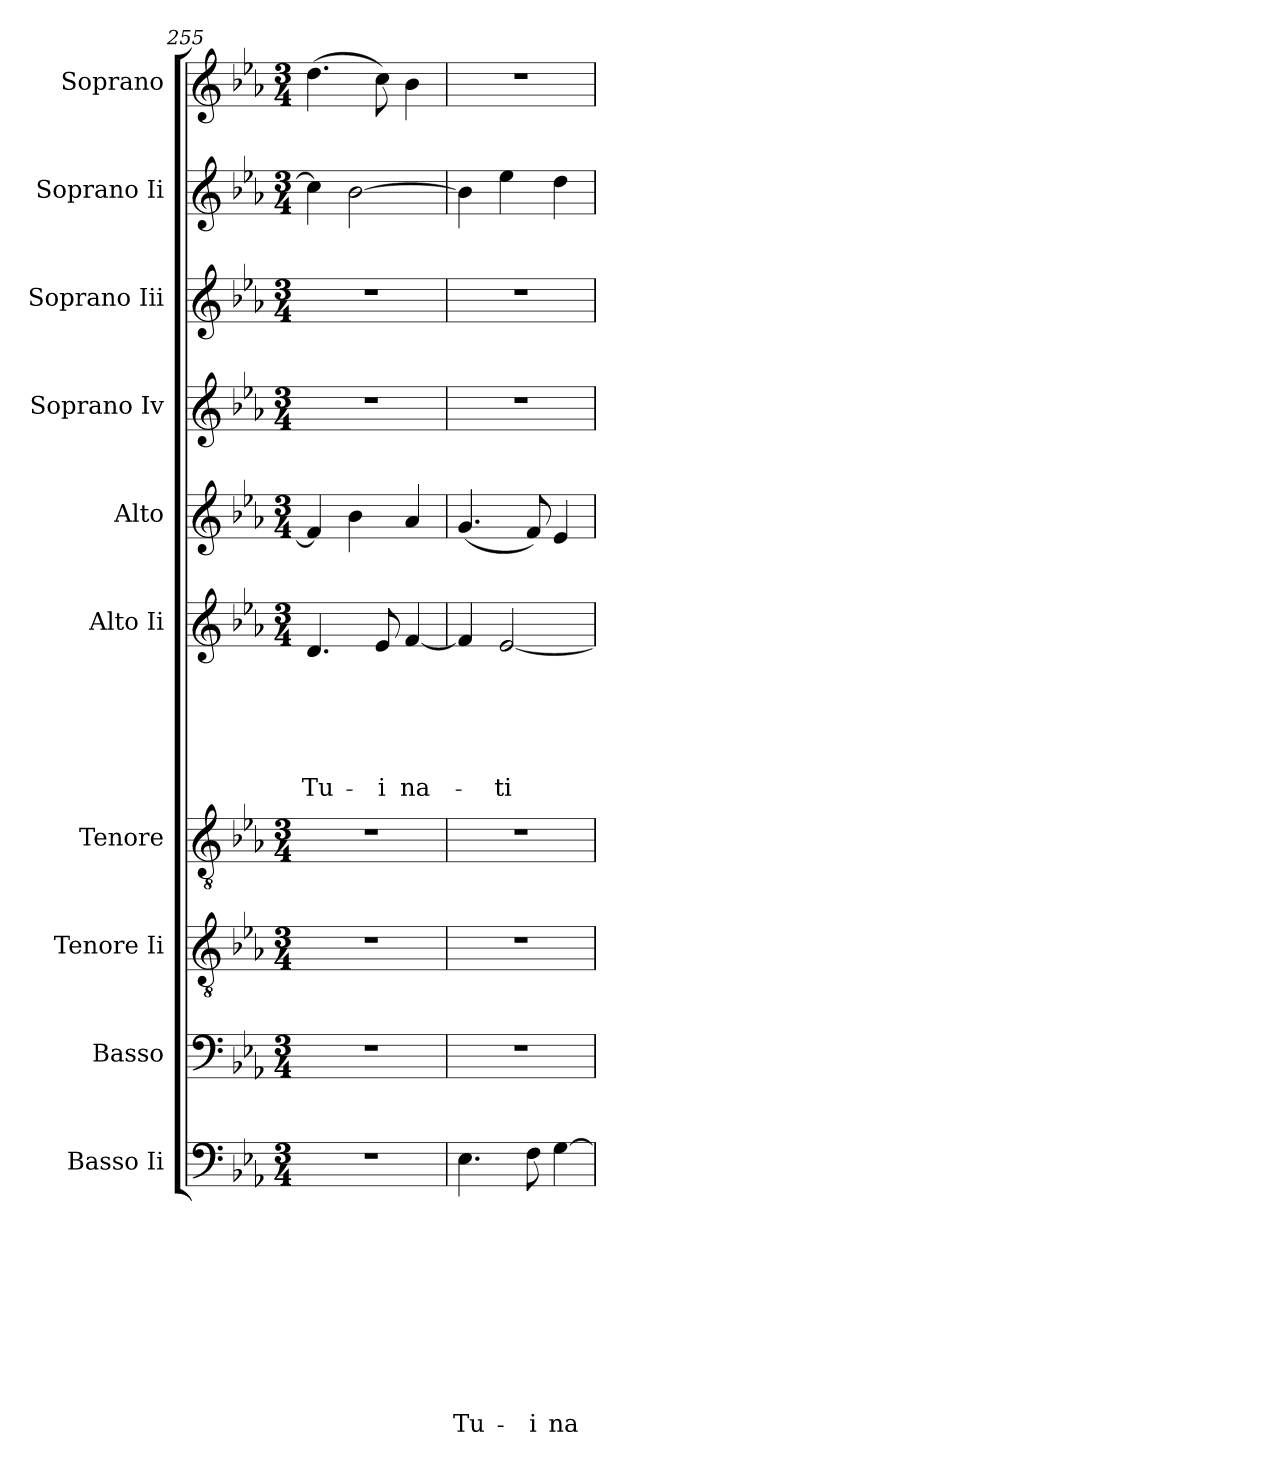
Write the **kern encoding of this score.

**kern	**text	**text	**text	**text	**text	**text	**text	**text	**text	**text	**kern	**kern	**kern	**kern	**text	**text	**text	**text	**text	**text	**kern	**kern	**kern	**kern	**kern
*part10	*part10	*part10	*part10	*part10	*part10	*part10	*part10	*part10	*part10	*part10	*part9	*part8	*part7	*part6	*part6	*part6	*part6	*part6	*part6	*part6	*part5	*part4	*part3	*part2	*part1
*staff10	*staff10	*staff10	*staff10	*staff10	*staff10	*staff10	*staff10	*staff10	*staff10	*staff10	*staff9	*staff8	*staff7	*staff6	*staff6	*staff6	*staff6	*staff6	*staff6	*staff6	*staff5	*staff4	*staff3	*staff2	*staff1
*I"Basso Ii	*	*	*	*	*	*	*	*	*	*	*I"Basso	*I"Tenore Ii	*I"Tenore	*I"Alto Ii	*	*	*	*	*	*	*I"Alto	*I"Soprano Iv	*I"Soprano Iii	*I"Soprano Ii	*I"Soprano
*clefF4	*	*	*	*	*	*	*	*	*	*	*clefF4	*clefGv2	*clefGv2	*clefG2	*	*	*	*	*	*	*clefG2	*clefG2	*clefG2	*clefG2	*clefG2
*k[b-e-a-]	*	*	*	*	*	*	*	*	*	*	*k[b-e-a-]	*k[b-e-a-]	*k[b-e-a-]	*k[b-e-a-]	*	*	*	*	*	*	*k[b-e-a-]	*k[b-e-a-]	*k[b-e-a-]	*k[b-e-a-]	*k[b-e-a-]
*E-:	*	*	*	*	*	*	*	*	*	*	*E-:	*E-:	*E-:	*E-:	*	*	*	*	*	*	*E-:	*E-:	*E-:	*E-:	*E-:
*M3/4	*	*	*	*	*	*	*	*	*	*	*M3/4	*M3/4	*M3/4	*M3/4	*	*	*	*	*	*	*M3/4	*M3/4	*M3/4	*M3/4	*M3/4
=255	=255	=255	=255	=255	=255	=255	=255	=255	=255	=255	=255	=255	=255	=255	=255	=255	=255	=255	=255	=255	=255	=255	=255	=255	=255
!LO:N:vis=1	!	!	!	!	!	!	!	!	!	!	!LO:N:vis=1	!LO:N:vis=1	!LO:N:vis=1	!	!	!	!	!	!	!LO:LY:b	!	!LO:N:vis=1	!LO:N:vis=1	!	!
2.r	.	.	.	.	.	.	.	.	.	.	2.r	2.r	2.r	4.d/	.	.	.	.	.	Tu-	4f/]	2.r	2.r	4cc\]	(>4.dd\
.	.	.	.	.	.	.	.	.	.	.	.	.	.	.	.	.	.	.	.	.	4b-\	.	.	[>2b-\	.
!	!	!	!	!	!	!	!	!	!	!	!	!	!	!	!	!	!	!	!	!LO:LY:b	!	!	!	!	!
.	.	.	.	.	.	.	.	.	.	.	.	.	.	8e-/	.	.	.	.	.	-i	.	.	.	.	8cc\)
!	!	!	!	!	!	!	!	!	!	!	!	!	!	!	!	!	!	!	!	!LO:LY:b	!	!	!	!	!
.	.	.	.	.	.	.	.	.	.	.	.	.	.	[<4f/	.	.	.	.	.	na-	4a-/	.	.	.	4b-\
=256	=256	=256	=256	=256	=256	=256	=256	=256	=256	=256	=256	=256	=256	=256	=256	=256	=256	=256	=256	=256	=256	=256	=256	=256	=256
!	!	!	!	!	!	!	!	!	!	!LO:LY:b	!LO:N:vis=1	!LO:N:vis=1	!LO:N:vis=1	!	!	!	!	!	!	!	!	!LO:N:vis=1	!LO:N:vis=1	!	!LO:N:vis=1
4.E-\	.	.	.	.	.	.	.	.	.	Tu-	2.r	2.r	2.r	4f/]	.	.	.	.	.	.	(<4.g/	2.r	2.r	4b-\]	2.r
!	!	!	!	!	!	!	!	!	!	!	!	!	!	!	!	!	!	!	!	!LO:LY:b	!	!	!	!	!
.	.	.	.	.	.	.	.	.	.	.	.	.	.	[<2e-/	.	.	.	.	.	-ti	.	.	.	4ee-\	.
!	!	!	!	!	!	!	!	!	!	!LO:LY:b	!	!	!	!	!	!	!	!	!	!	!	!	!	!	!
8F\	.	.	.	.	.	.	.	.	.	-i	.	.	.	.	.	.	.	.	.	.	8f/)	.	.	.	.
!	!	!	!	!	!	!	!	!	!	!LO:LY:b	!	!	!	!	!	!	!	!	!	!	!	!	!	!	!
[>4G\	.	.	.	.	.	.	.	.	.	na-	.	.	.	.	.	.	.	.	.	.	4e-/	.	.	4dd\	.
=	=	=	=	=	=	=	=	=	=	=	=	=	=	=	=	=	=	=	=	=	=	=	=	=	=
*-	*-	*-	*-	*-	*-	*-	*-	*-	*-	*-	*-	*-	*-	*-	*-	*-	*-	*-	*-	*-	*-	*-	*-	*-	*-
